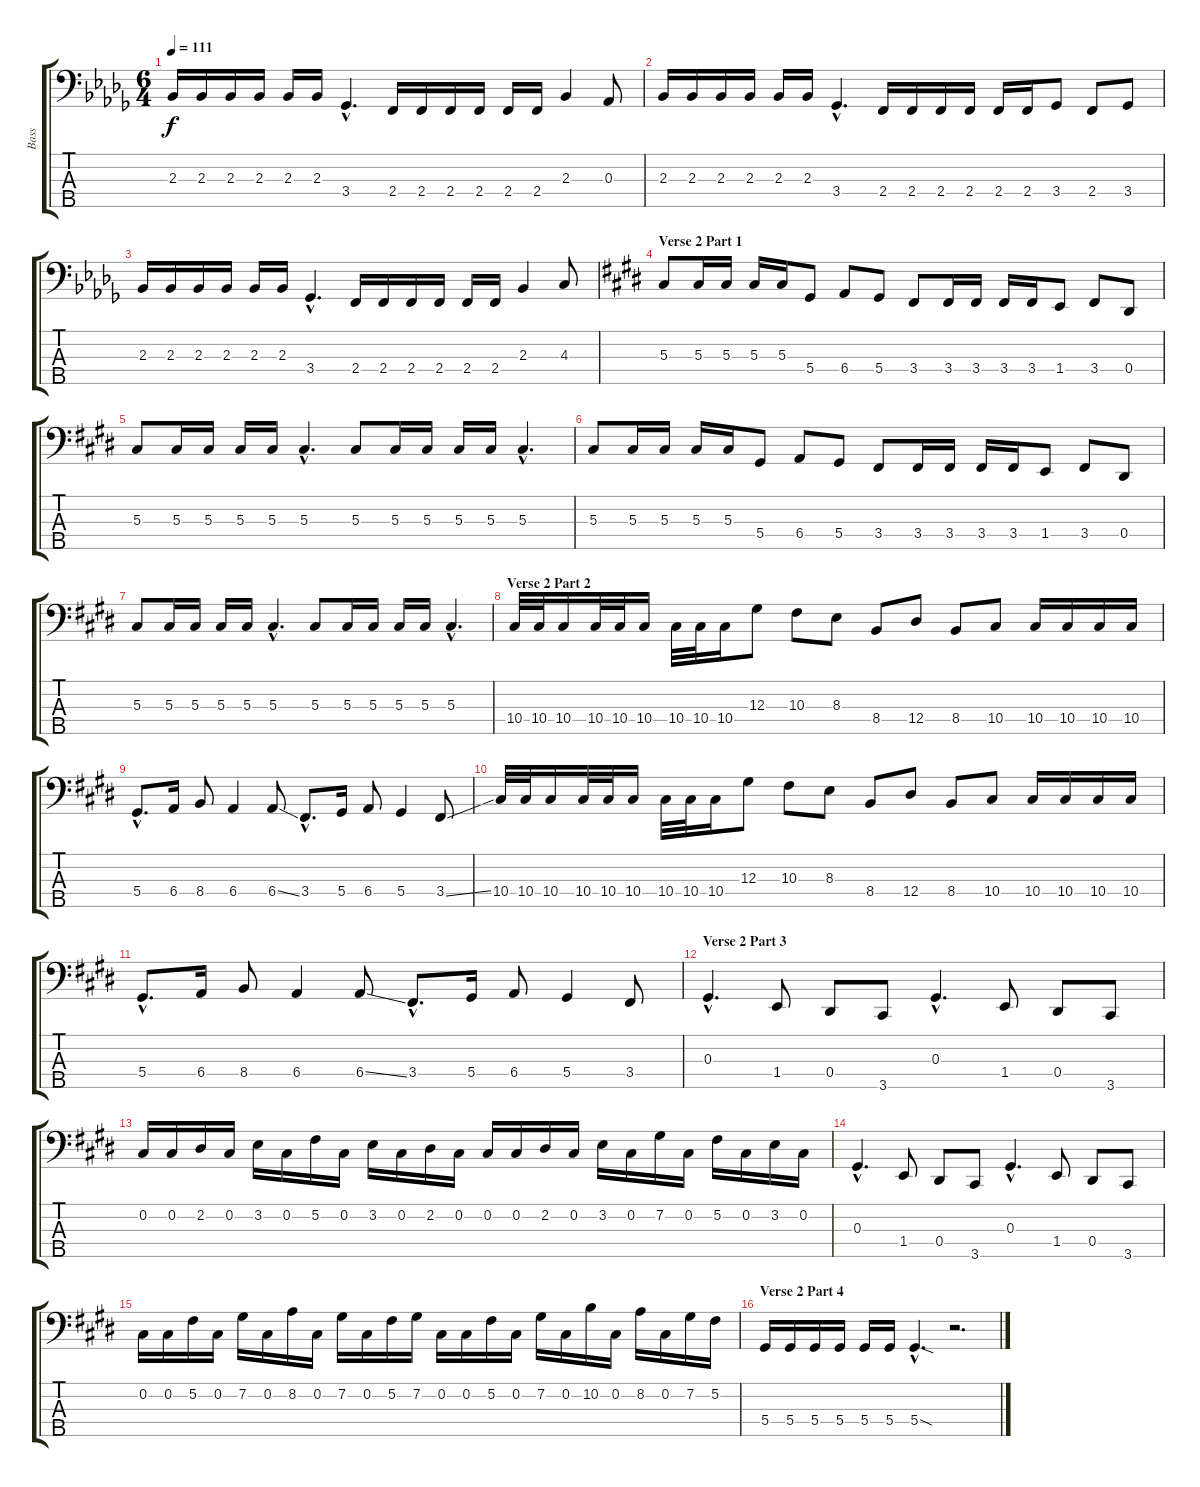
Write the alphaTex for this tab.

\track ("Bass" "Bass") {instrument electricbassfinger}
\staff {score tabs}
\tuning (Gb2 Db2 Ab1 Eb1 Bb0) {hide}
\ts (6 4)
\tempo 111
\clef f4
\ks db
2.3.16{dy f} 2.3.16 2.3.16 2.3.16 2.3.16 2.3.16 3.4{hac}.4{d} 2.4.16 2.4.16 2.4.16 2.4.16 2.4.16 2.4.16 2.3.4 0.3.8 |
2.3.16 2.3.16 2.3.16 2.3.16 2.3.16 2.3.16 3.4{hac}.4{d} 2.4.16 2.4.16 2.4.16 2.4.16 2.4.16 2.4.16 3.4.8 2.4.8 3.4.8 |
2.3.16 2.3.16 2.3.16 2.3.16 2.3.16 2.3.16 3.4{hac}.4{d} 2.4.16 2.4.16 2.4.16 2.4.16 2.4.16 2.4.16 2.3.4 4.3.8 |
\section ("" "Verse 2 Part 1")
\ks c#minor
5.3.8 5.3.16 5.3.16 5.3.16 5.3.16 5.4.8 6.4.8 5.4.8 3.4.8 3.4.16 3.4.16 3.4.16 3.4.16 1.4.8 3.4.8 0.4.8 |
5.3.8 5.3.16 5.3.16 5.3.16 5.3.16 5.3{hac}.4{d} 5.3.8 5.3.16 5.3.16 5.3.16 5.3.16 5.3{hac}.4{d} |
5.3.8 5.3.16 5.3.16 5.3.16 5.3.16 5.4.8 6.4.8 5.4.8 3.4.8 3.4.16 3.4.16 3.4.16 3.4.16 1.4.8 3.4.8 0.4.8 |
5.3.8 5.3.16 5.3.16 5.3.16 5.3.16 5.3{hac}.4{d} 5.3.8 5.3.16 5.3.16 5.3.16 5.3.16 5.3{hac}.4{d} |
\section ("" "Verse 2 Part 2")
10.4.32 10.4.32 10.4.16 10.4.32 10.4.32 10.4.16 10.4.32 10.4.32 10.4.16 12.3.8 10.3.8 8.3.8 8.4.8 12.4.8 8.4.8 10.4.8 10.4.16 10.4.16 10.4.16 10.4.16 |
5.4{hac}.8{d} 6.4.16 8.4.8 6.4.4 6.4{ss}.8 3.4{hac}.8{d} 5.4.16 6.4.8 5.4.4 3.4{ss}.8 |
10.4.32 10.4.32 10.4.16 10.4.32 10.4.32 10.4.16 10.4.32 10.4.32 10.4.16 12.3.8 10.3.8 8.3.8 8.4.8 12.4.8 8.4.8 10.4.8 10.4.16 10.4.16 10.4.16 10.4.16 |
5.4{hac}.8{d} 6.4.16 8.4.8 6.4.4 6.4{ss}.8 3.4{hac}.8{d} 5.4.16 6.4.8 5.4.4 3.4.8 |
\section ("" "Verse 2 Part 3")
0.3{hac}.4{d} 1.4.8 0.4.8 3.5.8 0.3{hac}.4{d} 1.4.8 0.4.8 3.5.8 |
0.2.16 0.2.16 2.2.16 0.2.16 3.2.16 0.2.16 5.2.16 0.2.16 3.2.16 0.2.16 2.2.16 0.2.16 0.2.16 0.2.16 2.2.16 0.2.16 3.2.16 0.2.16 7.2.16 0.2.16 5.2.16 0.2.16 3.2.16 0.2.16 |
0.3{hac}.4{d} 1.4.8 0.4.8 3.5.8 0.3{hac}.4{d} 1.4.8 0.4.8 3.5.8 |
0.2.16 0.2.16 5.2.16 0.2.16 7.2.16 0.2.16 8.2.16 0.2.16 7.2.16 0.2.16 5.2.16 7.2.16 0.2.16 0.2.16 5.2.16 0.2.16 7.2.16 0.2.16 10.2.16 0.2.16 8.2.16 0.2.16 7.2.16 5.2.16 |
\section ("" "Verse 2 Part 4")
5.4.16 5.4.16 5.4.16 5.4.16 5.4.16 5.4.16 5.4{sod hac}.4{d} r.2{d}
